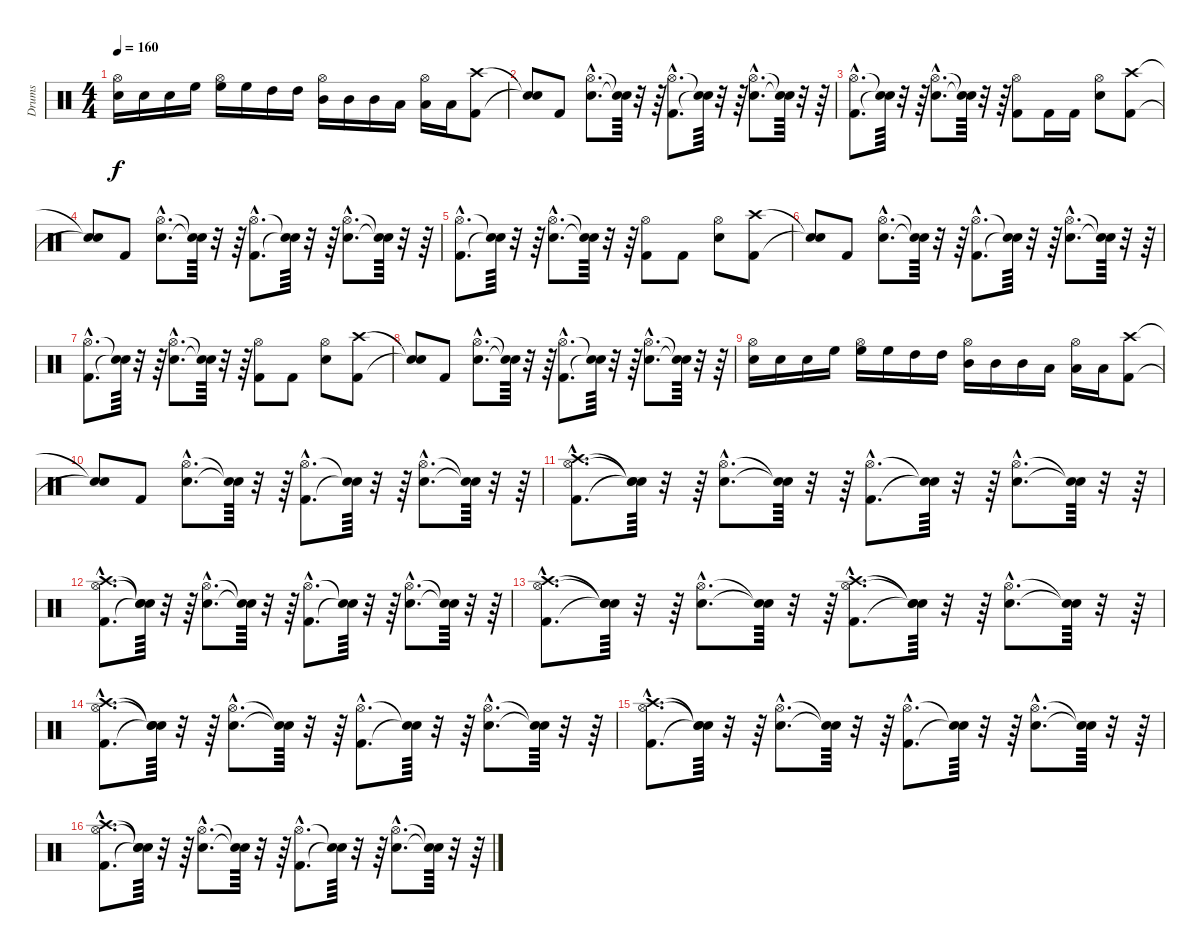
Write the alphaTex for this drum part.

\track ("Drums" "Drums") {instrument percussion}
\staff {score}
\articulation defaults
\ts (4 4)
\tempo 160
\clef neutral
\ks c
("Snare (hit) 2" "Hi-Hat (open)").16{dy f} "Snare (hit) 2".16 "Snare (hit) 2".16 "High Floor Tom (hit)".16 ("Hi-Hat (open)" "High Floor Tom (hit)").16 "High Floor Tom (hit)".16 "High Tom (hit)".16 "High Tom (hit)".16 ("Hi-Hat (open)" "Mid Tom (hit)").16 "Mid Tom (hit)".16 "Mid Tom (hit)".16 "Low Tom (hit)".16 ("Low Tom (hit)" "Hi-Hat (open)").16 "Low Tom (hit)".16 ("Kick (hit) 2" "Crash high (hit)").8 |
("Snare (hit)"{t} "Snare (hit)"{t}).8 "Kick (hit) 2".8 ("Snare (hit) 2"{hac} "Hi-Hat (open)"{hac}).8{d} ("Snare (hit)"{t} "Snare (hit)"{t}).64 r.32 r.64 ("Kick (hit) 2"{hac} "Hi-Hat (open)"{hac}).8{d} ("Snare (hit)"{t} "Snare (hit)"{t}).64 r.32 r.64 ("Snare (hit) 2"{hac} "Hi-Hat (open)"{hac}).8{d} ("Snare (hit)"{t} "Snare (hit)"{t}).64 r.32 r.64 |
("Kick (hit) 2"{hac} "Hi-Hat (open)"{hac}).8{d} ("Snare (hit)"{t} "Snare (hit)"{t}).64 r.32 r.64 ("Snare (hit) 2"{hac} "Hi-Hat (open)"{hac}).8{d} ("Snare (hit)"{t} "Snare (hit)"{t}).64 r.32 r.64 ("Kick (hit) 2" "Hi-Hat (open)").8 "Kick (hit) 2".16 "Kick (hit) 2".16 ("Snare (hit) 2" "Hi-Hat (open)").8 ("Kick (hit) 2" "Crash high (hit)").8 |
("Snare (hit)"{t} "Snare (hit)"{t}).8 "Kick (hit) 2".8 ("Snare (hit) 2"{hac} "Hi-Hat (open)"{hac}).8{d} ("Snare (hit)"{t} "Snare (hit)"{t}).64 r.32 r.64 ("Kick (hit) 2"{hac} "Hi-Hat (open)"{hac}).8{d} ("Snare (hit)"{t} "Snare (hit)"{t}).64 r.32 r.64 ("Snare (hit) 2"{hac} "Hi-Hat (open)"{hac}).8{d} ("Snare (hit)"{t} "Snare (hit)"{t}).64 r.32 r.64 |
("Kick (hit) 2"{hac} "Hi-Hat (open)"{hac}).8{d} ("Snare (hit)"{t} "Snare (hit)"{t}).64 r.32 r.64 ("Snare (hit) 2"{hac} "Hi-Hat (open)"{hac}).8{d} ("Snare (hit)"{t} "Snare (hit)"{t}).64 r.32 r.64 ("Kick (hit) 2" "Hi-Hat (open)").8 "Kick (hit) 2".8 ("Snare (hit) 2" "Hi-Hat (open)").8 ("Kick (hit) 2" "Crash high (hit)").8 |
("Snare (hit)"{t} "Snare (hit)"{t}).8 "Kick (hit) 2".8 ("Snare (hit) 2"{hac} "Hi-Hat (open)"{hac}).8{d} ("Snare (hit)"{t} "Snare (hit)"{t}).64 r.32 r.64 ("Kick (hit) 2"{hac} "Hi-Hat (open)"{hac}).8{d} ("Snare (hit)"{t} "Snare (hit)"{t}).64 r.32 r.64 ("Snare (hit) 2"{hac} "Hi-Hat (open)"{hac}).8{d} ("Snare (hit)"{t} "Snare (hit)"{t}).64 r.32 r.64 |
("Kick (hit) 2"{hac} "Hi-Hat (open)"{hac}).8{d} ("Snare (hit)"{t} "Snare (hit)"{t}).64 r.32 r.64 ("Snare (hit) 2"{hac} "Hi-Hat (open)"{hac}).8{d} ("Snare (hit)"{t} "Snare (hit)"{t}).64 r.32 r.64 ("Kick (hit) 2" "Hi-Hat (open)").8 "Kick (hit) 2".8 ("Snare (hit) 2" "Hi-Hat (open)").8 ("Kick (hit) 2" "Crash high (hit)").8 |
("Snare (hit)"{t} "Snare (hit)"{t}).8 "Kick (hit) 2".8 ("Snare (hit) 2"{hac} "Hi-Hat (open)"{hac}).8{d} ("Snare (hit)"{t} "Snare (hit)"{t}).64 r.32 r.64 ("Kick (hit) 2"{hac} "Hi-Hat (open)"{hac}).8{d} ("Snare (hit)"{t} "Snare (hit)"{t}).64 r.32 r.64 ("Snare (hit) 2"{hac} "Hi-Hat (open)"{hac}).8{d} ("Snare (hit)"{t} "Snare (hit)"{t}).64 r.32 r.64 |
("Snare (hit) 2" "Hi-Hat (open)").16 "Snare (hit) 2".16 "Snare (hit) 2".16 "High Floor Tom (hit)".16 ("Hi-Hat (open)" "High Floor Tom (hit)").16 "High Floor Tom (hit)".16 "High Tom (hit)".16 "High Tom (hit)".16 ("Hi-Hat (open)" "Mid Tom (hit)").16 "Mid Tom (hit)".16 "Mid Tom (hit)".16 "Low Tom (hit)".16 ("Low Tom (hit)" "Hi-Hat (open)").16 "Low Tom (hit)".16 ("Kick (hit) 2" "Crash high (hit)").8 |
("Snare (hit)"{t} "Snare (hit)"{t}).8 "Kick (hit) 2".8 ("Snare (hit) 2"{hac} "Hi-Hat (open)"{hac}).8{d} ("Snare (hit)"{t} "Snare (hit)"{t}).64 r.32 r.64 ("Kick (hit) 2"{hac} "Hi-Hat (open)"{hac}).8{d} ("Snare (hit)"{t} "Snare (hit)"{t}).64 r.32 r.64 ("Snare (hit) 2"{hac} "Hi-Hat (open)"{hac}).8{d} ("Snare (hit)"{t} "Snare (hit)"{t}).64 r.32 r.64 |
("Kick (hit) 2"{hac} "Hi-Hat (open)"{hac} "Crash high (hit)"{hac}).8{d} ("Snare (hit)"{t} "Snare (hit)"{t} "Snare (hit)"{t}).64 r.32 r.64 ("Snare (hit) 2"{hac} "Hi-Hat (open)"{hac}).8{d} ("Snare (hit)"{t} "Snare (hit)"{t}).64 r.32 r.64 ("Kick (hit) 2"{hac} "Hi-Hat (open)"{hac}).8{d} ("Snare (hit)"{t} "Snare (hit)"{t}).64 r.32 r.64 ("Snare (hit) 2"{hac} "Hi-Hat (open)"{hac}).8{d} ("Snare (hit)"{t} "Snare (hit)"{t}).64 r.32 r.64 |
("Kick (hit) 2"{hac} "Hi-Hat (open)"{hac} "Crash high (hit)"{hac}).8{d} ("Snare (hit)"{t} "Snare (hit)"{t} "Snare (hit)"{t}).64 r.32 r.64 ("Snare (hit) 2"{hac} "Hi-Hat (open)"{hac}).8{d} ("Snare (hit)"{t} "Snare (hit)"{t}).64 r.32 r.64 ("Kick (hit) 2"{hac} "Hi-Hat (open)"{hac}).8{d} ("Snare (hit)"{t} "Snare (hit)"{t}).64 r.32 r.64 ("Snare (hit) 2"{hac} "Hi-Hat (open)"{hac}).8{d} ("Snare (hit)"{t} "Snare (hit)"{t}).64 r.32 r.64 |
("Kick (hit) 2"{hac} "Hi-Hat (open)"{hac} "Crash high (hit)"{hac}).8{d} ("Snare (hit)"{t} "Snare (hit)"{t} "Snare (hit)"{t}).64 r.32 r.64 ("Snare (hit) 2"{hac} "Hi-Hat (open)"{hac}).8{d} ("Snare (hit)"{t} "Snare (hit)"{t}).64 r.32 r.64 ("Kick (hit) 2"{hac} "Hi-Hat (open)"{hac} "Crash high (hit)"{hac}).8{d} ("Snare (hit)"{t} "Snare (hit)"{t} "Snare (hit)"{t}).64 r.32 r.64 ("Snare (hit) 2"{hac} "Hi-Hat (open)"{hac}).8{d} ("Snare (hit)"{t} "Snare (hit)"{t}).64 r.32 r.64 |
("Kick (hit) 2"{hac} "Hi-Hat (open)"{hac} "Crash high (hit)"{hac}).8{d} ("Snare (hit)"{t} "Snare (hit)"{t} "Snare (hit)"{t}).64 r.32 r.64 ("Snare (hit) 2"{hac} "Hi-Hat (open)"{hac}).8{d} ("Snare (hit)"{t} "Snare (hit)"{t}).64 r.32 r.64 ("Kick (hit) 2"{hac} "Hi-Hat (open)"{hac}).8{d} ("Snare (hit)"{t} "Snare (hit)"{t}).64 r.32 r.64 ("Snare (hit) 2"{hac} "Hi-Hat (open)"{hac}).8{d} ("Snare (hit)"{t} "Snare (hit)"{t}).64 r.32 r.64 |
("Kick (hit) 2"{hac} "Hi-Hat (open)"{hac} "Crash high (hit)"{hac}).8{d} ("Snare (hit)"{t} "Snare (hit)"{t} "Snare (hit)"{t}).64 r.32 r.64 ("Snare (hit) 2"{hac} "Hi-Hat (open)"{hac}).8{d} ("Snare (hit)"{t} "Snare (hit)"{t}).64 r.32 r.64 ("Kick (hit) 2"{hac} "Hi-Hat (open)"{hac}).8{d} ("Snare (hit)"{t} "Snare (hit)"{t}).64 r.32 r.64 ("Snare (hit) 2"{hac} "Hi-Hat (open)"{hac}).8{d} ("Snare (hit)"{t} "Snare (hit)"{t}).64 r.32 r.64 |
("Kick (hit) 2"{hac} "Hi-Hat (open)"{hac} "Crash high (hit)"{hac}).8{d} ("Snare (hit)"{t} "Snare (hit)"{t} "Snare (hit)"{t}).64 r.32 r.64 ("Snare (hit) 2"{hac} "Hi-Hat (open)"{hac}).8{d} ("Snare (hit)"{t} "Snare (hit)"{t}).64 r.32 r.64 ("Kick (hit) 2"{hac} "Hi-Hat (open)"{hac}).8{d} ("Snare (hit)"{t} "Snare (hit)"{t}).64 r.32 r.64 ("Snare (hit) 2"{hac} "Hi-Hat (open)"{hac}).8{d} ("Snare (hit)"{t} "Snare (hit)"{t}).64 r.32 r.64
